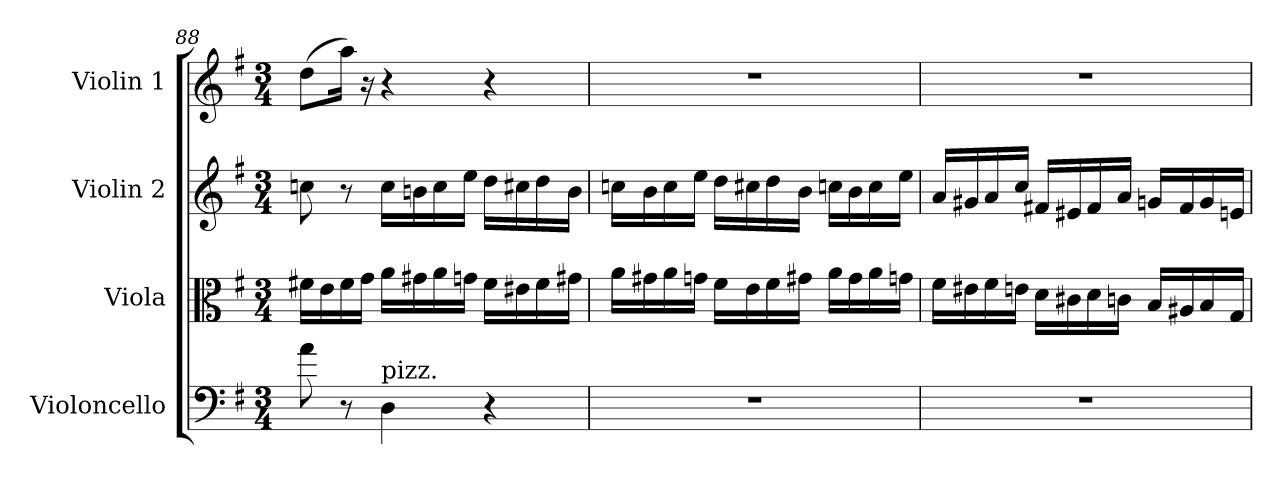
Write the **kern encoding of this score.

**kern	**kern	**kern	**kern
*part4	*part3	*part2	*part1
*staff4	*staff3	*staff2	*staff1
*I"Violoncello	*I"Viola	*I"Violin 2	*I"Violin 1
*I'Vc	*I'Vla	*I'Vln	*I'Vln
!!LO:LB:g=z
*clefF4	*clefC3	*clefG2	*clefG2
*k[f#]	*k[f#]	*k[f#]	*k[f#]
*M3/4	*M3/4	*M3/4	*M3/4
=88	=88	=88	=88
8a\	16f#X\LL	8ccn\	(8dd\L
.	16e\	.	.
8r	16f#\	8r	16aa\Jk)
.	16g\JJ	.	16r
!LO:TX:a:t=pizz.	!	!	!
4D\	16a\LL	16cc\LL	4r
.	16g#X\	16bn\	.
.	16a\	16cc\	.
.	16gn\JJ	16ee\JJ	.
4r	16f#\LL	16dd\LL	4r
.	16e#X\	16cc#X\	.
.	16f#\	16dd\	.
.	16g#X\JJ	16b\JJ	.
!!LO:LB:g=z
=89	=89	=89	=89
2.r	16a\LL	16ccn\LL	2.r
.	16g#X\	16b\	.
.	16a\	16cc\	.
.	16gn\JJ	16ee\JJ	.
.	16f#\LL	16dd\LL	.
.	16e\	16cc#X\	.
.	16f#\	16dd\	.
.	16g#X\JJ	16b\JJ	.
.	16a\LL	16ccn\LL	.
.	16g#\	16b\	.
.	16a\	16cc\	.
.	16gn\JJ	16ee\JJ	.
=90	=90	=90	=90
2.r	16f#\LL	16a/LL	2.r
.	16e#X\	16g#X/	.
.	16f#\	16a/	.
.	16en\JJ	16cc/JJ	.
.	16d\LL	16f#X/LL	.
.	16c#X\	16e#X/	.
.	16d\	16f#/	.
.	16cn\JJ	16a/JJ	.
.	16B/LL	16gn/LL	.
.	16A#X/	16f#/	.
.	16B/	16g/	.
.	16G/JJ	16en/JJ	.
=	=	=	=
*-	*-	*-	*-
